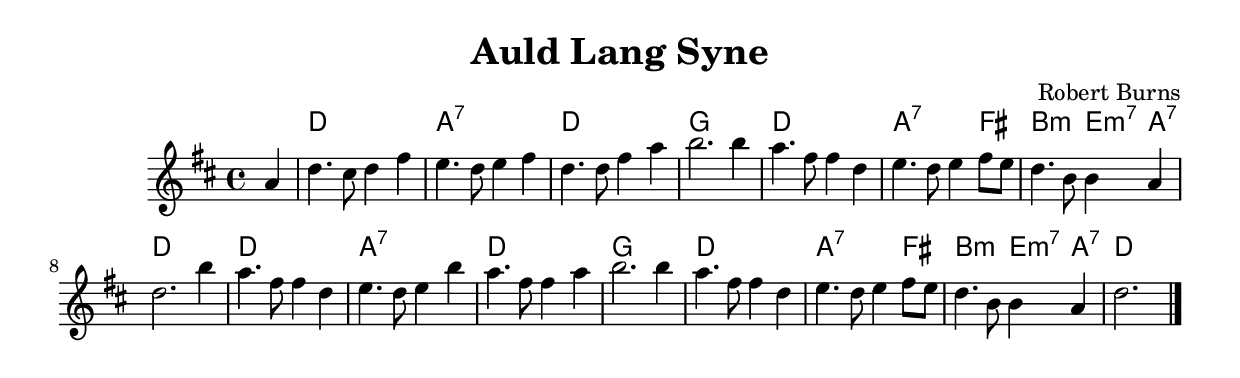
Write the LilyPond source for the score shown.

\version "2.18.2"
\include "articulate.ly"

\header {
  title = "Auld Lang Syne"
  composer = "Robert Burns"
}

global = {
  \time 4/4
  \key d \major
}

chordNames = \chordmode {
  \global
  s4 d1 a:7 d g d a2.:7 fis4 b2:m e4:min7 a:7 d1 d1 a:7 d g d a2.:7 fis4 b2:m e4:min7 a:7 d1  
}

melody = \relative a' {
  \global
  \partial 4 a4 |      
  d4. cis8 d4 fis |
  e4. d8 e4 fis |
  d4. d8 fis4 a |
  b2. b4 |
  a4. fis8 fis4 d |
  e4. d8 e4 fis8 e |
  d4. b8 b4 a |
  d2. b'4 |
  a4. fis8 fis4 d |
  e4. d8 e4 b' |
  a4. fis8 fis4 a |
  b2. b4 |
  a4. fis8 fis4 d |
  e4. d8 e4 fis8 e |
  d4. b8 b4 a |
  d2. s4 \bar "|."  
}

\book {
    \score {
        <<
            \new ChordNames \chordNames
            \new Staff { \melody }
        >>
        \layout {}
    }
}

\book {
    \score {
        \unfoldRepeats \articulate
            <<
                \new Voice = "chords" {
                    \chordNames
                }
                \new Voice = "melody" {
                    \melody
                }
            >>
        \midi {
            \tempo 4 = 130
        }
    }
}